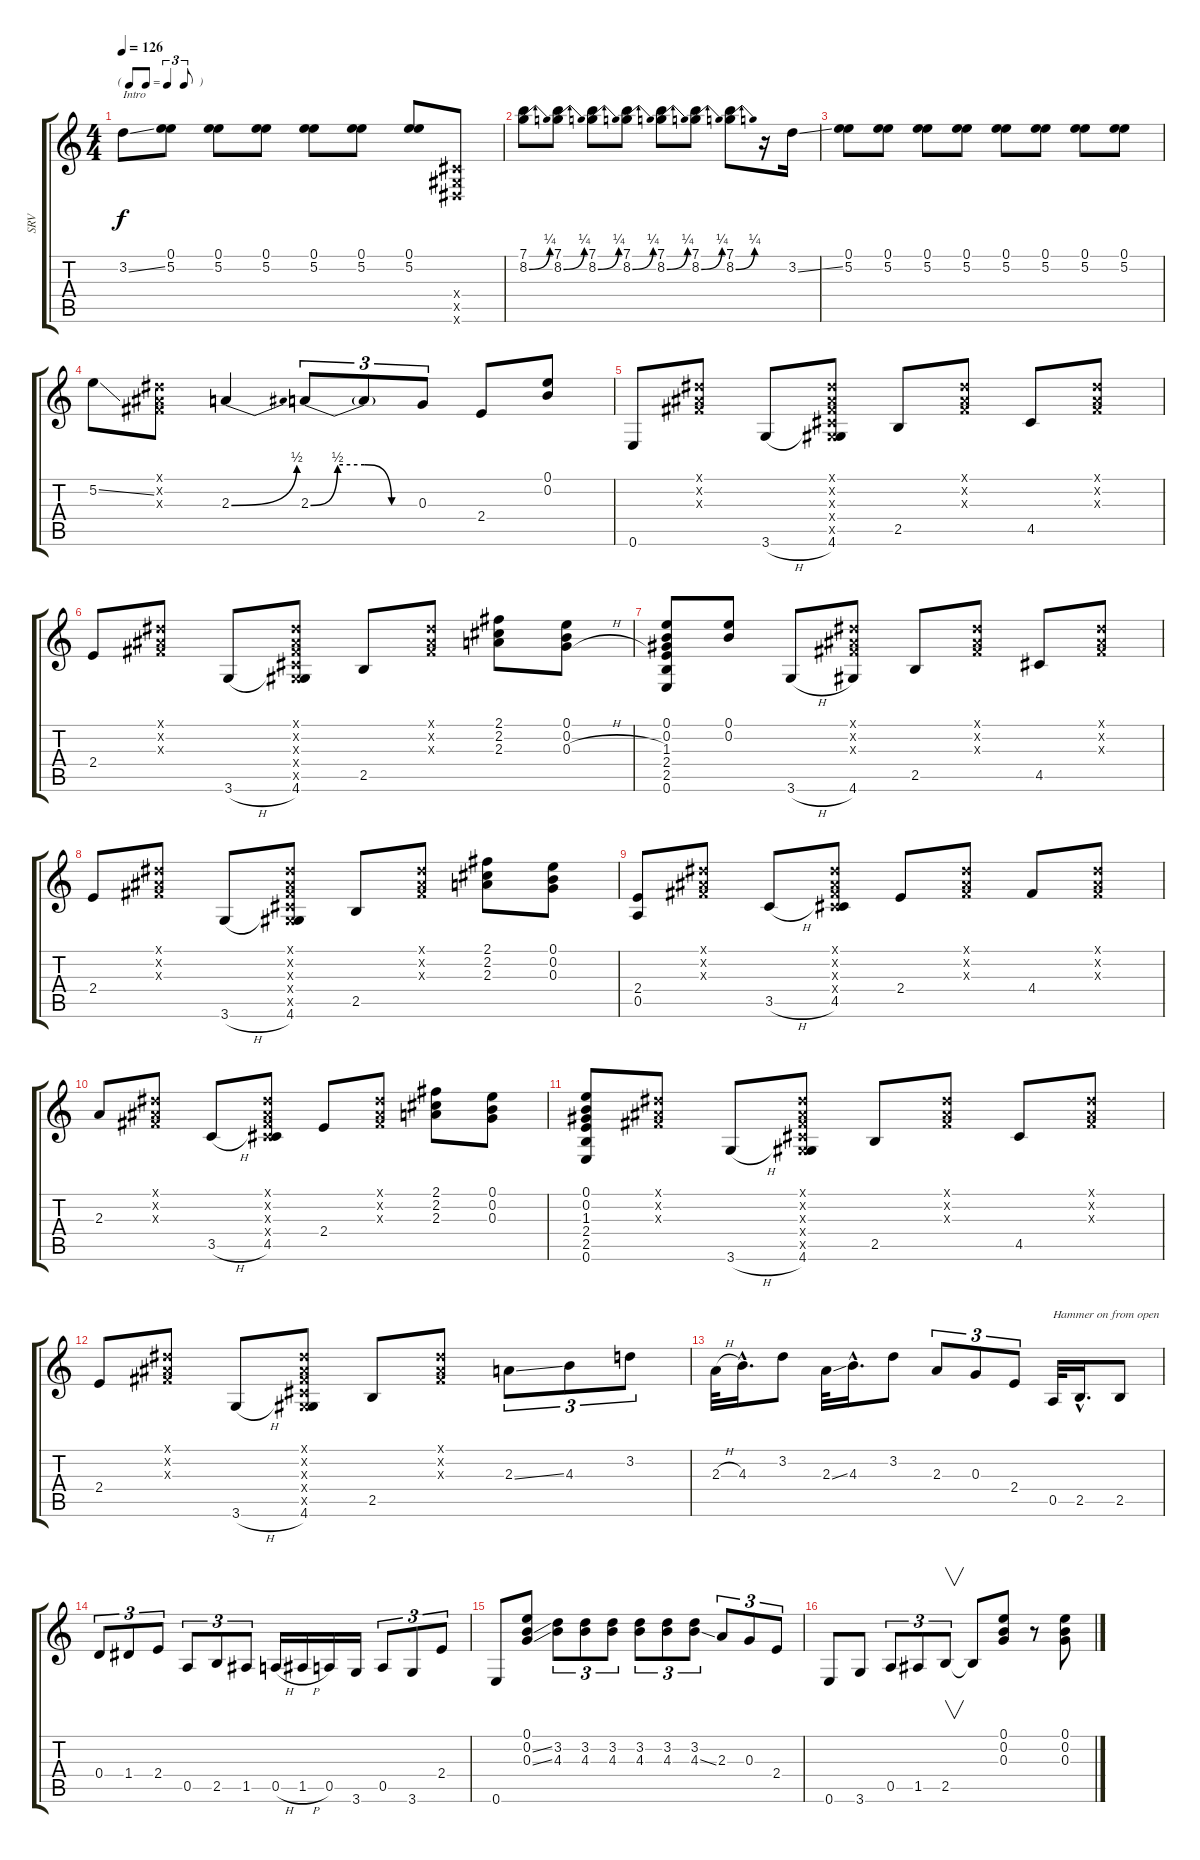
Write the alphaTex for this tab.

\track ("SRV" "SRV") {instrument overdrivenguitar}
\staff {score tabs}
\tuning (E4 B3 G3 D3 A2 E2) {hide}
\ts (4 4)
\tf triplet8th
\tempo 126
\clef g2
\ks c
3.2{ss}.8{txt "Intro" dy f instrument overdrivenguitar} (0.1 5.2).8 (0.1 5.2).8 (0.1 5.2).8 (0.1 5.2).8 (0.1 5.2).8 (0.1 5.2).8 (-1.4{x} -1.5{x} -1.6{x}).8 |
(7.1 8.2{be (bend 0 0 60 1)}).8 (7.1 8.2{be (bend 0 0 60 1)}).8 (7.1 8.2{be (bend 0 0 60 1)}).8 (7.1 8.2{be (bend 0 0 60 1)}).8 (7.1 8.2{be (bend 0 0 60 1)}).8 (7.1 8.2{be (bend 0 0 60 1)}).8 (7.1 8.2{be (bend 0 0 60 1)}).8 r.16 3.2{ss}.16 |
(0.1 5.2).8 (0.1 5.2).8 (0.1 5.2).8 (0.1 5.2).8 (0.1 5.2).8 (0.1 5.2).8 (0.1 5.2).8 (0.1 5.2).8 |
5.2{ss}.8 (-1.1{x} -1.2{x} -1.3{x}).8 2.3{be (bend 0 0 60 2)}.4 2.3{be (custom 0 0 15 2 30 2 45 0 60 0)}.8{tu (3 2)} 2.3{t}.8{tu (3 2)} 0.3.8{tu (3 2)} 2.4.8 (0.1 0.2).8 |
0.6.8 (-1.1{x} -1.2{x} -1.3{x}).8 3.6{h}.8 (-1.1{x} -1.2{x} -1.3{x} -1.4{x} -1.5{x} 4.6).8 2.5.8 (-1.1{x} -1.2{x} -1.3{x}).8 4.5.8 (-1.1{x} -1.2{x} -1.3{x}).8 |
2.4.8 (-1.1{x} -1.2{x} -1.3{x}).8 3.6{h}.8 (-1.1{x} -1.2{x} -1.3{x} -1.4{x} -1.5{x} 4.6).8 2.5.8 (-1.1{x} -1.2{x} -1.3{x}).8 (2.1 2.2 2.3).8 (0.1 0.2 0.3{h}).8 |
(0.1 0.2 1.3 2.4 2.5 0.6).8 (0.1 0.2).8 3.6{h}.8 (-1.1{x} -1.2{x} -1.3{x} 4.6).8 2.5.8 (-1.1{x} -1.2{x} -1.3{x}).8 4.5.8 (-1.1{x} -1.2{x} -1.3{x}).8 |
2.4.8 (-1.1{x} -1.2{x} -1.3{x}).8 3.6{h}.8 (-1.1{x} -1.2{x} -1.3{x} -1.4{x} -1.5{x} 4.6).8 2.5.8 (-1.1{x} -1.2{x} -1.3{x}).8 (2.1 2.2 2.3).8 (0.1 0.2 0.3).8 |
(2.4 0.5).8 (-1.1{x} -1.2{x} -1.3{x}).8 3.5{h}.8 (-1.1{x} -1.2{x} -1.3{x} -1.4{x} 4.5).8 2.4.8 (-1.1{x} -1.2{x} -1.3{x}).8 4.4.8 (-1.1{x} -1.2{x} -1.3{x}).8 |
2.3.8 (-1.1{x} -1.2{x} -1.3{x}).8 3.5{h}.8 (-1.1{x} -1.2{x} -1.3{x} -1.4{x} 4.5).8 2.4.8 (-1.1{x} -1.2{x} -1.3{x}).8 (2.1 2.2 2.3).8 (0.1 0.2 0.3).8 |
(0.1 0.2 1.3 2.4 2.5 0.6).8 (-1.1{x} -1.2{x} -1.3{x}).8 3.6{h}.8 (-1.1{x} -1.2{x} -1.3{x} -1.4{x} -1.5{x} 4.6).8 2.5.8 (-1.1{x} -1.2{x} -1.3{x}).8 4.5.8 (-1.1{x} -1.2{x} -1.3{x}).8 |
2.4.8 (-1.1{x} -1.2{x} -1.3{x}).8 3.6{h}.8 (-1.1{x} -1.2{x} -1.3{x} -1.4{x} -1.5{x} 4.6).8 2.5.8 (-1.1{x} -1.2{x} -1.3{x}).8 2.3{ss}.8{tu (3 2)} 4.3.8{tu (3 2)} 3.2.8{tu (3 2)} |
2.3{h}.32 4.3{hac}.16{d} 3.2.8 2.3{ss}.32 4.3{hac}.16{d} 3.2.8 2.3.8{tu (3 2)} 0.3.8{tu (3 2)} 2.4.8{tu (3 2)} 0.5.32{txt "Hammer on from open"} 2.5{hac}.16{d} 2.5.8 |
0.4.8{tu (3 2)} 1.4.8{tu (3 2)} 2.4.8{tu (3 2)} 0.5.8{tu (3 2)} 2.5.8{tu (3 2)} 1.5.8{tu (3 2)} 0.5{h}.16 1.5{h}.16 0.5.16 3.6.16 0.5.8{tu (3 2)} 3.6.8{tu (3 2)} 2.4.8{tu (3 2)} |
0.6.8 (0.1 0.2{ss} 0.3{ss}).8 (3.2 4.3).8{tu (3 2)} (3.2 4.3).8{tu (3 2)} (3.2 4.3).8{tu (3 2)} (3.2 4.3).8{tu (3 2)} (3.2 4.3).8{tu (3 2)} (3.2 4.3{ss}).8{tu (3 2)} 2.3.8{tu (3 2)} 0.3.8{tu (3 2)} 2.4.8{tu (3 2)} |
0.6.8 3.6.8 0.5.8{tu (3 2)} 1.5.8{tu (3 2)} 2.5.8{v tu (3 2)} 2.5{t}.8 (0.1 0.2 0.3).8 r.8 (0.1 0.2 0.3).8
